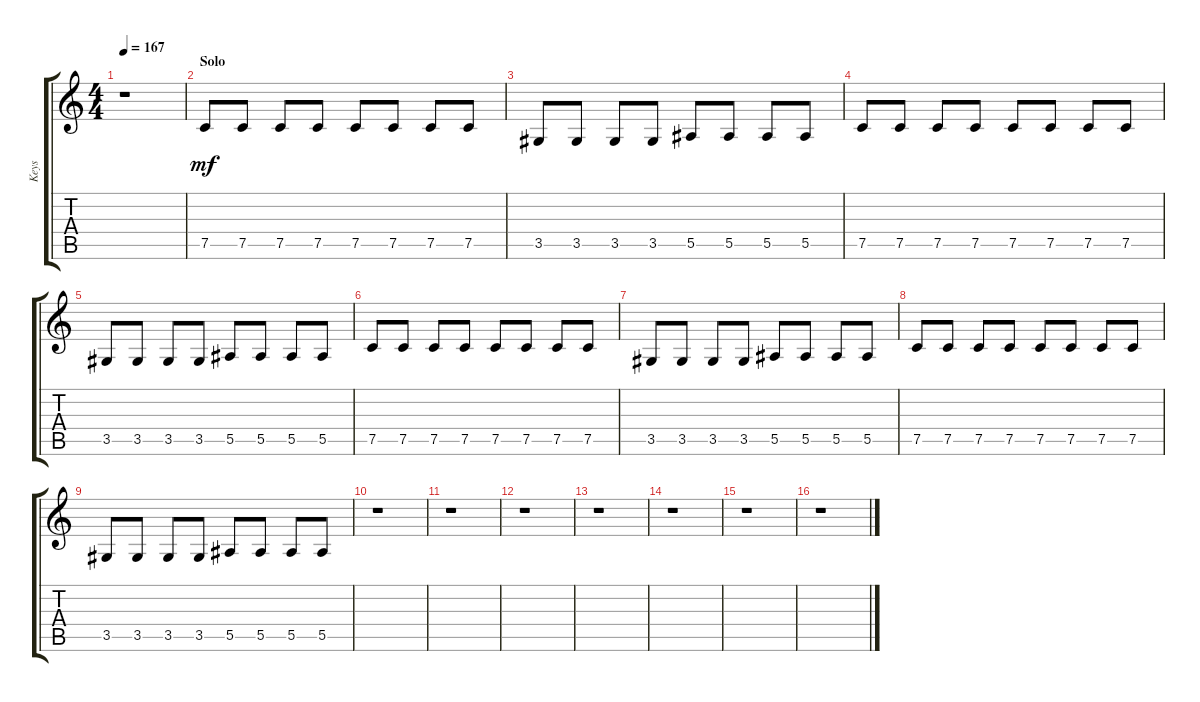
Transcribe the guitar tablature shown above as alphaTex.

\track ("Keys" "Keys") {instrument clavinet}
\staff {score tabs}
\tuning (C5 G4 Eb4 Bb3 F3 C3) {hide}
\ts (4 4)
\tempo 167
\clef g2
\ks c
r.1{dy f} |
\section ("" "Solo")
7.5.8{dy mf} 7.5.8 7.5.8 7.5.8 7.5.8 7.5.8 7.5.8 7.5.8 |
3.5.8 3.5.8 3.5.8 3.5.8 5.5.8 5.5.8 5.5.8 5.5.8 |
7.5.8 7.5.8 7.5.8 7.5.8 7.5.8 7.5.8 7.5.8 7.5.8 |
3.5.8 3.5.8 3.5.8 3.5.8 5.5.8 5.5.8 5.5.8 5.5.8 |
7.5.8 7.5.8 7.5.8 7.5.8 7.5.8 7.5.8 7.5.8 7.5.8 |
3.5.8 3.5.8 3.5.8 3.5.8 5.5.8 5.5.8 5.5.8 5.5.8 |
7.5.8 7.5.8 7.5.8 7.5.8 7.5.8 7.5.8 7.5.8 7.5.8 |
3.5.8 3.5.8 3.5.8 3.5.8 5.5.8 5.5.8 5.5.8 5.5.8 |
r.1 |
r.1 |
r.1 |
r.1 |
r.1 |
r.1 |
r.1
